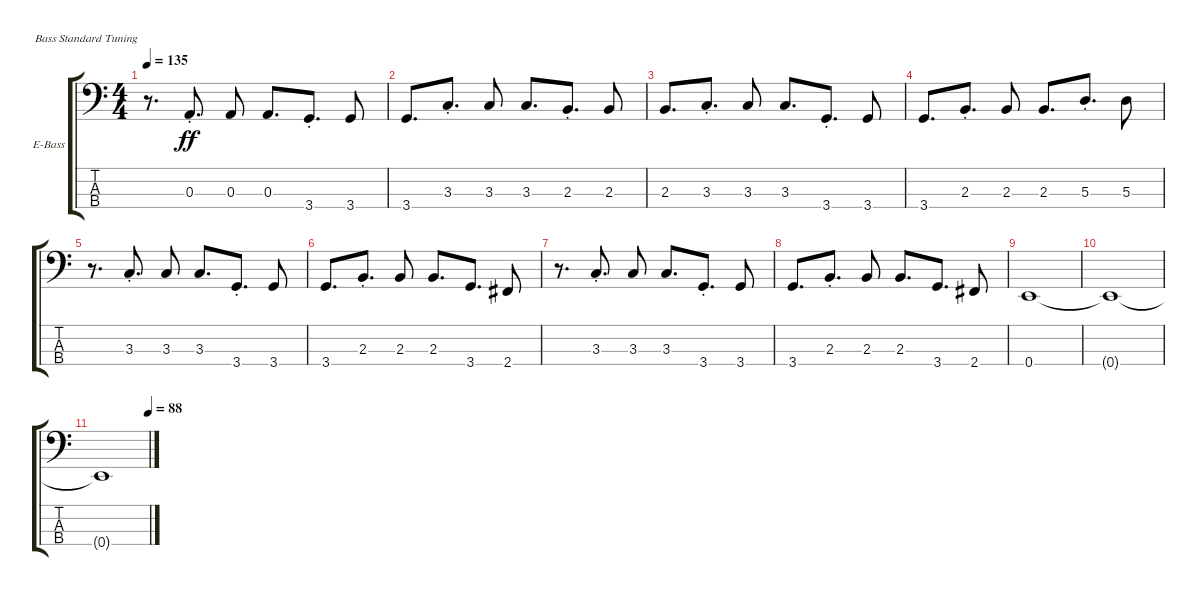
\defaultSystemsLayout 4
\bracketExtendMode groupsimilarinstruments
\firstSystemTrackNameOrientation horizontal
\otherSystemsTrackNameOrientation horizontal
\track ("Nick O’Malley" "E-Bass") {instrument electricbassfinger}
\staff {score tabs}
\tuning (G2 D2 A1 E1)
\ts (4 4)
\tempo 135
\clef f4
\ks c
r.8{d dy ff} 0.3{st}.8{d} 0.3.8 0.3.8{d} 3.4{st}.8{d} 3.4.8 |
3.4.8{d} 3.3{st}.8{d} 3.3.8 3.3.8{d} 2.3{st}.8{d} 2.3.8 |
2.3.8{d} 3.3{st}.8{d} 3.3.8 3.3.8{d} 3.4{st}.8{d} 3.4.8 |
3.4.8{d} 2.3{st}.8{d} 2.3.8 2.3.8{d} 5.3{st}.8{d} 5.3.8 |
r.8{d} 3.3{st}.8{d} 3.3.8 3.3.8{d} 3.4{st}.8{d} 3.4.8 |
3.4.8{d} 2.3{st}.8{d} 2.3.8 2.3.8{d} 3.4.8{d} 2.4.8 |
r.8{d} 3.3{st}.8{d} 3.3.8 3.3.8{d} 3.4{st}.8{d} 3.4.8 |
3.4.8{d} 2.3{st}.8{d} 2.3.8 2.3.8{d} 3.4.8{d} 2.4.8 |
0.4.1 |
0.4{t}.1 |
\tempo (88 1)
0.4{t}.1
